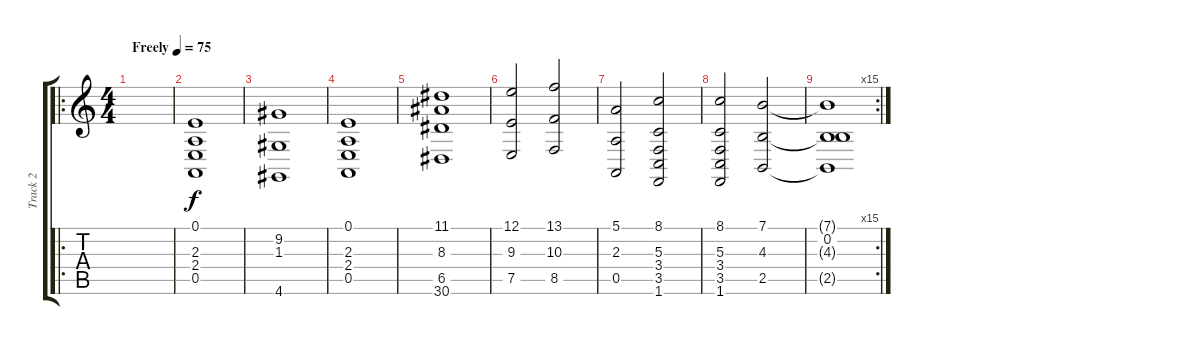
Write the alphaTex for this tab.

\track ("Track 2" "Track 2") {instrument stringensemble1}
\staff {score tabs}
\tuning (E4 B3 G3 D3 A2 E2) {hide}
\ro
\ts (4 4)
\tempo (75 "Freely")
\clef g2
\ks c
|
(0.1 2.3 2.4 0.5).1 |
(9.2 1.3 4.6).1 |
(0.1 2.3 2.4 0.5).1 |
(11.1 8.3 6.5 30.6).1 |
(12.1 9.3 7.5).2 (13.1 10.3 8.5).2 |
(5.1 2.3 0.5).2 (8.1 5.3 3.4 3.5 1.6).2 |
(8.1 5.3 3.4 3.5 1.6).2 (7.1 4.3 2.5).2 |
\rc 15
(7.1{t} 0.2 4.3{t} 2.5{t}).1
